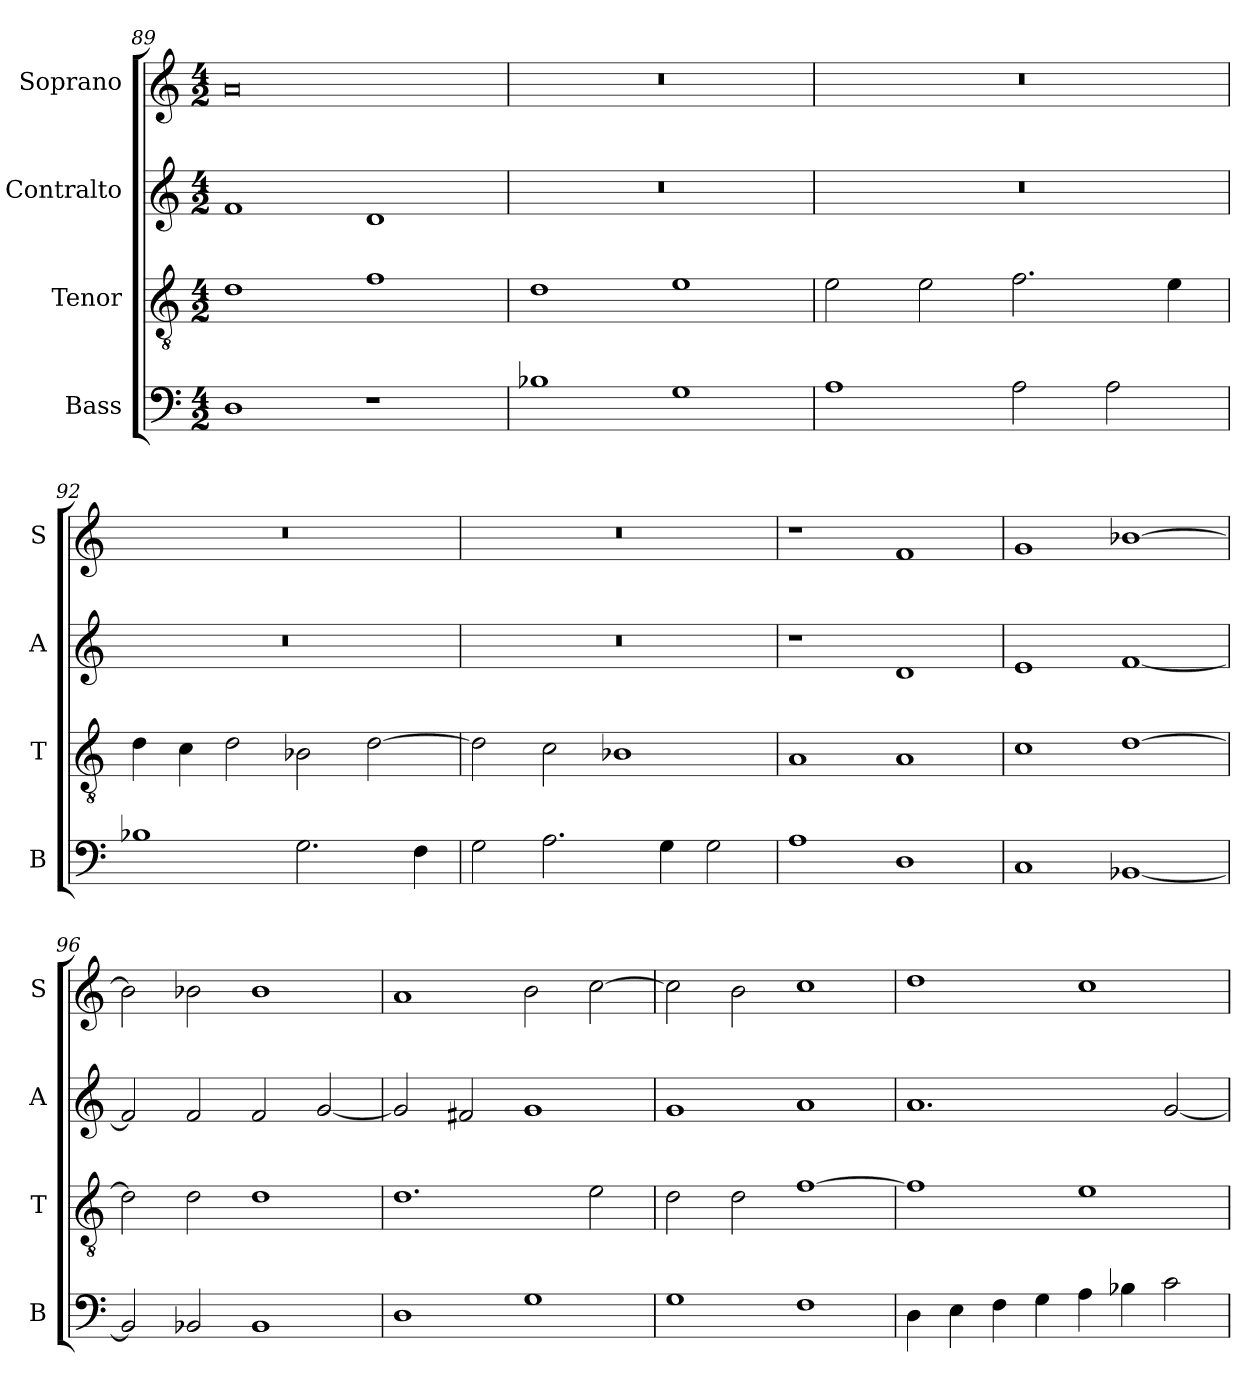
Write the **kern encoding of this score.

**kern	**kern	**kern	**kern
*part4	*part3	*part2	*part1
*staff4	*staff3	*staff2	*staff1
*I"Bass	*I"Tenor	*I"Contralto	*I"Soprano
*I'B	*I'T	*I'A	*I'S
*clefF4	*clefGv2	*clefG2	*clefG2
*k[]	*k[]	*k[]	*k[]
*M4/2	*M4/2	*M4/2	*M4/2
=89	=89	=89	=89
1D	1d	1f	0a
1r	1f	1d	.
=90	=90	=90	=90
1B-X	1d	0r	0r
1G	1e	.	.
=91	=91	=91	=91
1A	2e	0r	0r
.	2e	.	.
2A	2.f	.	.
2A	.	.	.
.	4e	.	.
=92	=92	=92	=92
1B-X	4d	0r	0r
.	4c	.	.
.	2d	.	.
2.G	2B-X	.	.
.	[2d	.	.
4F	.	.	.
=93	=93	=93	=93
2G	2d]	0r	0r
2.A	2c	.	.
.	1B-X	.	.
4G	.	.	.
2G	.	.	.
=94	=94	=94	=94
1A	1A	1r	1r
1D	1A	1d	1f
=95	=95	=95	=95
1C	1c	1e	1g
[1BB-X	[1d	[1f	[1b-X
=96	=96	=96	=96
2BB-]	2d]	2f]	2b-]
2BB-X	2d	2f	2b-X
1BB-	1d	2f	1b-
.	.	[2g	.
=97	=97	=97	=97
1D	1.d	2g]	1a
.	.	2f#X	.
1G	.	1g	2b
.	2e	.	[2cc
=98	=98	=98	=98
1G	2d	1g	2cc]
.	2d	.	2b
1F	[1f	1a	1cc
=99	=99	=99	=99
4D	1f]	1.a	1dd
4E	.	.	.
4F	.	.	.
4G	.	.	.
4A	1e	.	1cc
4B-X	.	.	.
2c	.	[2g	.
=	=	=	=
*-	*-	*-	*-
